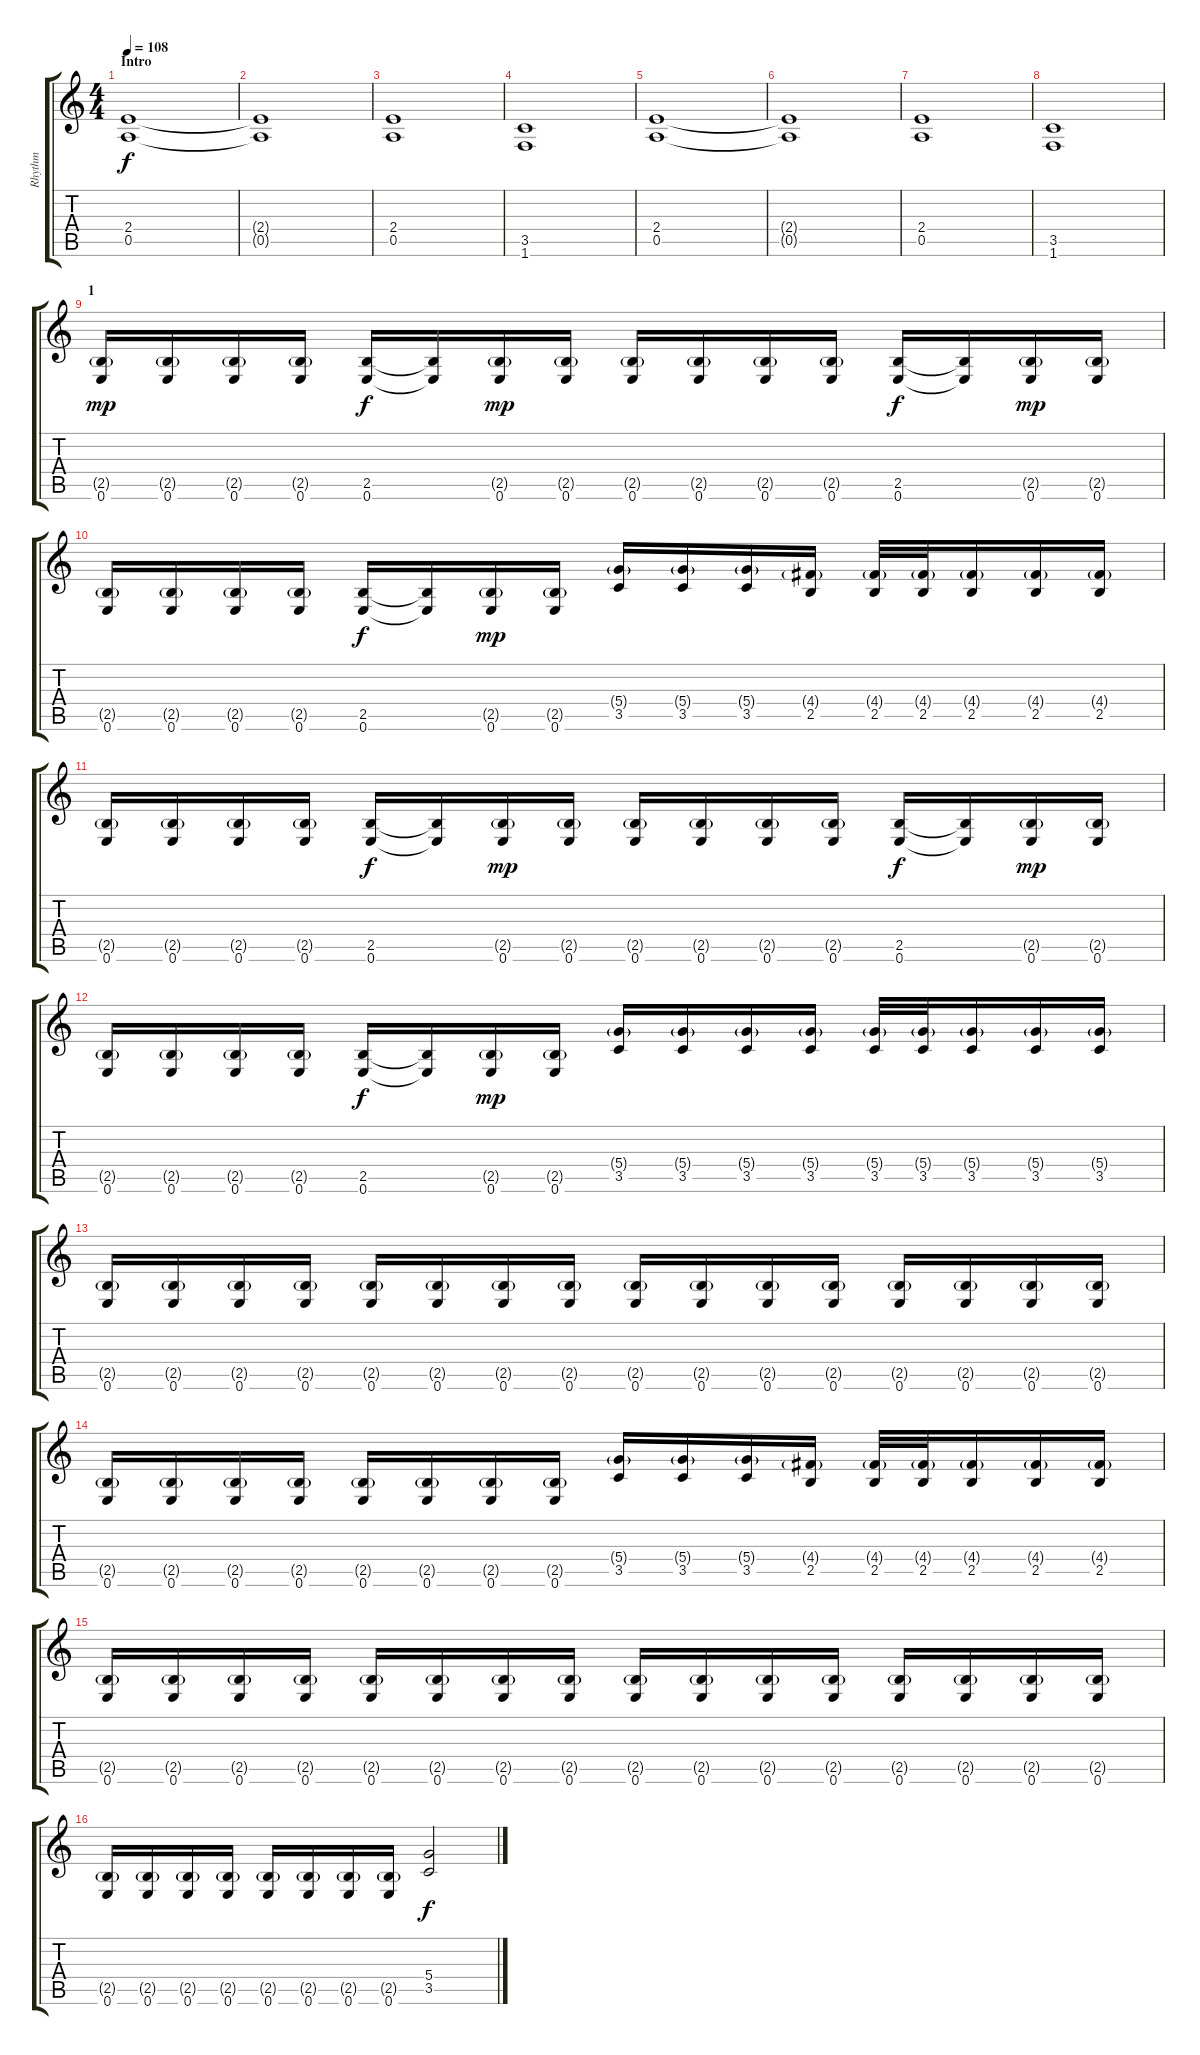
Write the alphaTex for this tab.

\track ("Rhythm" "Rhythm") {instrument distortionguitar}
\staff {score tabs}
\tuning (E4 B3 G3 D3 A2 E2) {hide}
\ts (4 4)
\section ("" "Intro")
\tempo 108
\clef g2
\ks c
(2.4 0.5).1{dy f instrument distortionguitar} |
(2.4{t} 0.5{t}).1 |
(2.4 0.5).1 |
(3.5 1.6).1 |
(2.4 0.5).1 |
(2.4{t} 0.5{t}).1 |
(2.4 0.5).1 |
(3.5 1.6).1 |
\section ("" "1")
(2.5{g} 0.6).16{dy mp} (2.5{g} 0.6).16 (2.5{g} 0.6).16 (2.5{g} 0.6).16 (2.5 0.6).16{dy f} (2.5{t} 0.6{t}).16 (2.5{g} 0.6).16{dy mp} (2.5{g} 0.6).16 (2.5{g} 0.6).16 (2.5{g} 0.6).16 (2.5{g} 0.6).16 (2.5{g} 0.6).16 (2.5 0.6).16{dy f} (2.5{t} 0.6{t}).16 (2.5{g} 0.6).16{dy mp} (2.5{g} 0.6).16 |
(2.5{g} 0.6).16 (2.5{g} 0.6).16 (2.5{g} 0.6).16 (2.5{g} 0.6).16 (2.5 0.6).16{dy f} (2.5{t} 0.6{t}).16 (2.5{g} 0.6).16{dy mp} (2.5{g} 0.6).16 (5.4{g} 3.5).16 (5.4{g} 3.5).16 (5.4{g} 3.5).16 (4.4{g} 2.5).16 (4.4{g} 2.5).32 (4.4{g} 2.5).32 (4.4{g} 2.5).16 (4.4{g} 2.5).16 (4.4{g} 2.5).16 |
(2.5{g} 0.6).16 (2.5{g} 0.6).16 (2.5{g} 0.6).16 (2.5{g} 0.6).16 (2.5 0.6).16{dy f} (2.5{t} 0.6{t}).16 (2.5{g} 0.6).16{dy mp} (2.5{g} 0.6).16 (2.5{g} 0.6).16 (2.5{g} 0.6).16 (2.5{g} 0.6).16 (2.5{g} 0.6).16 (2.5 0.6).16{dy f} (2.5{t} 0.6{t}).16 (2.5{g} 0.6).16{dy mp} (2.5{g} 0.6).16 |
(2.5{g} 0.6).16 (2.5{g} 0.6).16 (2.5{g} 0.6).16 (2.5{g} 0.6).16 (2.5 0.6).16{dy f} (2.5{t} 0.6{t}).16 (2.5{g} 0.6).16{dy mp} (2.5{g} 0.6).16 (5.4{g} 3.5).16 (5.4{g} 3.5).16 (5.4{g} 3.5).16 (5.4{g} 3.5).16 (5.4{g} 3.5).32 (5.4{g} 3.5).32 (5.4{g} 3.5).16 (5.4{g} 3.5).16 (5.4{g} 3.5).16 |
(2.5{g} 0.6).16 (2.5{g} 0.6).16 (2.5{g} 0.6).16 (2.5{g} 0.6).16 (2.5{g} 0.6).16 (2.5{g} 0.6).16 (2.5{g} 0.6).16 (2.5{g} 0.6).16 (2.5{g} 0.6).16 (2.5{g} 0.6).16 (2.5{g} 0.6).16 (2.5{g} 0.6).16 (2.5{g} 0.6).16 (2.5{g} 0.6).16 (2.5{g} 0.6).16 (2.5{g} 0.6).16 |
(2.5{g} 0.6).16 (2.5{g} 0.6).16 (2.5{g} 0.6).16 (2.5{g} 0.6).16 (2.5{g} 0.6).16 (2.5{g} 0.6).16 (2.5{g} 0.6).16 (2.5{g} 0.6).16 (5.4{g} 3.5).16 (5.4{g} 3.5).16 (5.4{g} 3.5).16 (4.4{g} 2.5).16 (4.4{g} 2.5).32 (4.4{g} 2.5).32 (4.4{g} 2.5).16 (4.4{g} 2.5).16 (4.4{g} 2.5).16 |
(2.5{g} 0.6).16 (2.5{g} 0.6).16 (2.5{g} 0.6).16 (2.5{g} 0.6).16 (2.5{g} 0.6).16 (2.5{g} 0.6).16 (2.5{g} 0.6).16 (2.5{g} 0.6).16 (2.5{g} 0.6).16 (2.5{g} 0.6).16 (2.5{g} 0.6).16 (2.5{g} 0.6).16 (2.5{g} 0.6).16 (2.5{g} 0.6).16 (2.5{g} 0.6).16 (2.5{g} 0.6).16 |
(2.5{g} 0.6).16 (2.5{g} 0.6).16 (2.5{g} 0.6).16 (2.5{g} 0.6).16 (2.5{g} 0.6).16 (2.5{g} 0.6).16 (2.5{g} 0.6).16 (2.5{g} 0.6).16 (5.4 3.5).2{dy f}
